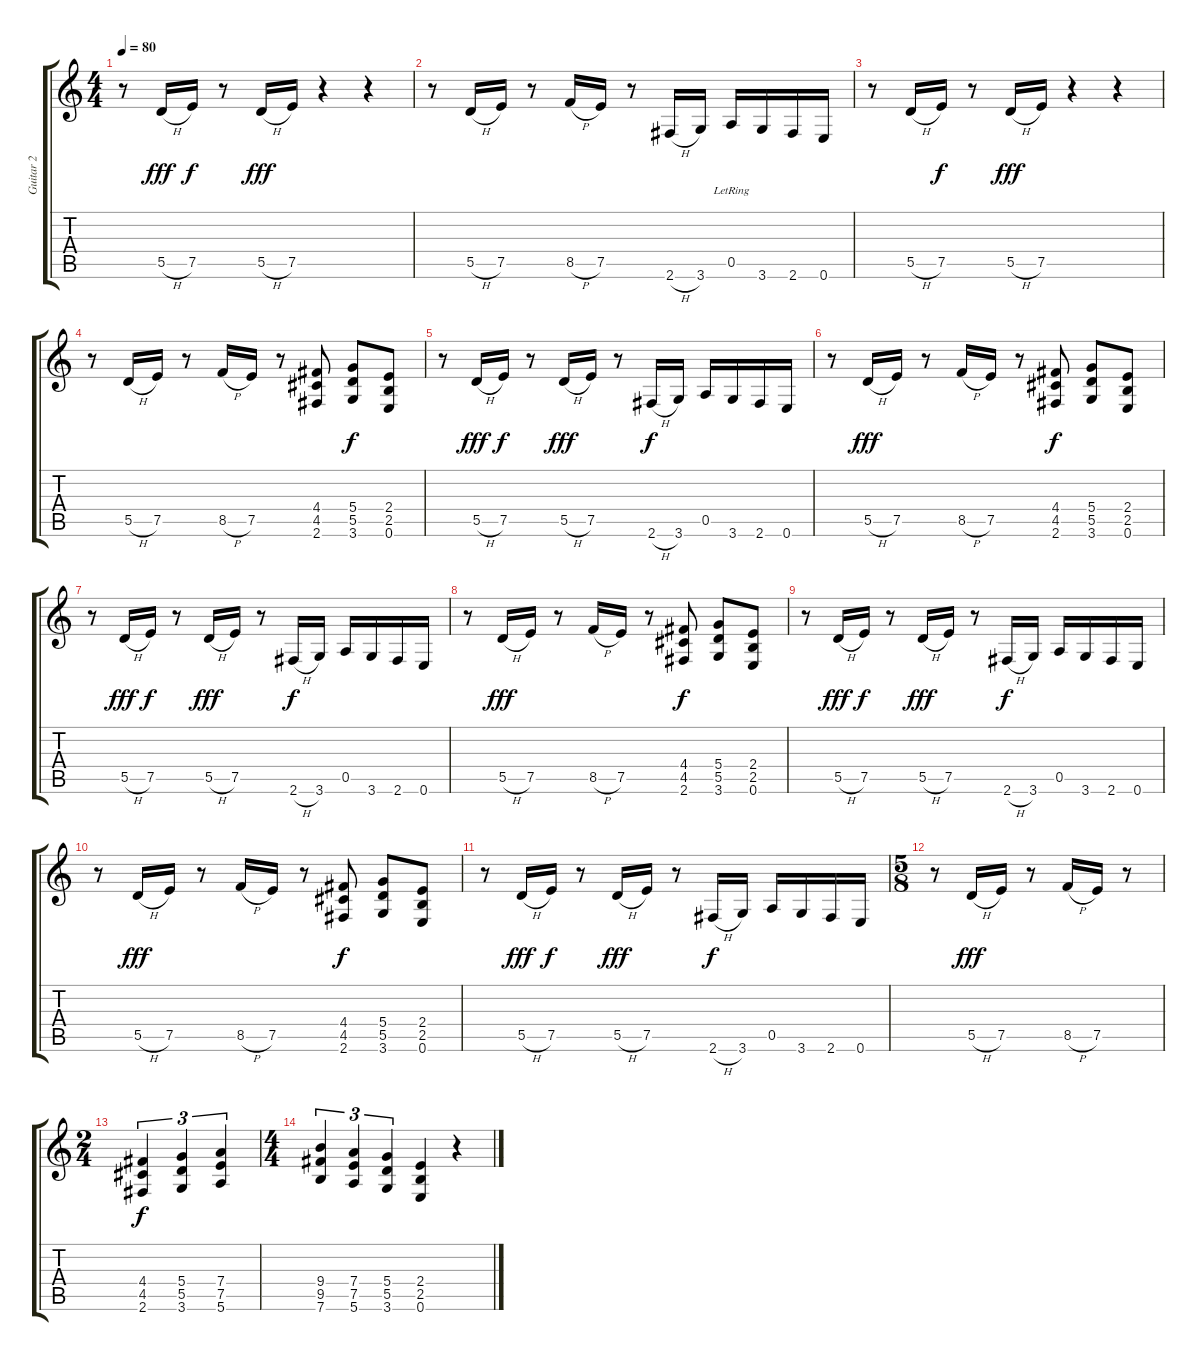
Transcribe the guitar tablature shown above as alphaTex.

\track ("Guitar 2" "Guitar 2") {instrument distortionguitar}
\staff {score tabs}
\tuning (E4 B3 G3 D3 A2 E2) {hide}
\ts (4 4)
\tempo 80
\clef g2
\ks c
r.8{dy f} 5.5{h}.16{dy fff} 7.5.16{dy f} r.8 5.5{h}.16{dy fff} 7.5.16 r.4 r.4 |
r.8 5.5{h}.16 7.5.16 r.8 8.5{h}.16 7.5.16 r.8 2.6{h}.16 3.6.16 0.5{lr}.16 3.6.16 2.6.16 0.6.16 |
r.8 5.5{h}.16 7.5.16{dy f} r.8 5.5{h}.16{dy fff} 7.5.16 r.4 r.4 |
r.8 5.5{h}.16 7.5.16 r.8 8.5{h}.16 7.5.16 r.8 (4.4 4.5 2.6).8 (5.4 5.5 3.6).8{dy f} (2.4 2.5 0.6).8 |
r.8 5.5{h}.16{dy fff} 7.5.16{dy f} r.8 5.5{h}.16{dy fff} 7.5.16 r.8 2.6{h}.16{dy f} 3.6.16 0.5.16 3.6.16 2.6.16 0.6.16 |
r.8 5.5{h}.16{dy fff} 7.5.16 r.8 8.5{h}.16 7.5.16 r.8 (4.4 4.5 2.6).8{dy f} (5.4 5.5 3.6).8 (2.4 2.5 0.6).8 |
r.8 5.5{h}.16{dy fff} 7.5.16{dy f} r.8 5.5{h}.16{dy fff} 7.5.16 r.8 2.6{h}.16{dy f} 3.6.16 0.5.16 3.6.16 2.6.16 0.6.16 |
r.8 5.5{h}.16{dy fff} 7.5.16 r.8 8.5{h}.16 7.5.16 r.8 (4.4 4.5 2.6).8{dy f} (5.4 5.5 3.6).8 (2.4 2.5 0.6).8 |
r.8 5.5{h}.16{dy fff} 7.5.16{dy f} r.8 5.5{h}.16{dy fff} 7.5.16 r.8 2.6{h}.16{dy f} 3.6.16 0.5.16 3.6.16 2.6.16 0.6.16 |
r.8 5.5{h}.16{dy fff} 7.5.16 r.8 8.5{h}.16 7.5.16 r.8 (4.4 4.5 2.6).8{dy f} (5.4 5.5 3.6).8 (2.4 2.5 0.6).8 |
r.8 5.5{h}.16{dy fff} 7.5.16{dy f} r.8 5.5{h}.16{dy fff} 7.5.16 r.8 2.6{h}.16{dy f} 3.6.16 0.5.16 3.6.16 2.6.16 0.6.16 |
\ts (5 8)
r.8 5.5{h}.16{dy fff} 7.5.16 r.8 8.5{h}.16 7.5.16 r.8 |
\ts (2 4)
(4.4 4.5 2.6).4{tu (3 2) dy f} (5.4 5.5 3.6).4{tu (3 2)} (7.4 7.5 5.6).4{tu (3 2)} |
\ts (4 4)
(9.4 9.5 7.6).4{tu (3 2)} (7.4 7.5 5.6).4{tu (3 2)} (5.4 5.5 3.6).4{tu (3 2)} (2.4 2.5 0.6).4 r.4
